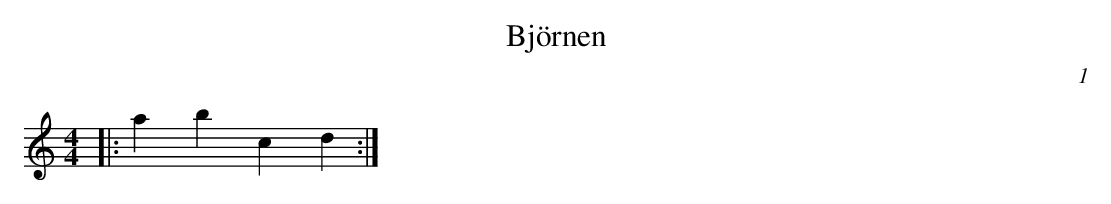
X:1
T:Björnen
O:1
M:4/4
L:1/4
K:1
|: abcd :|
